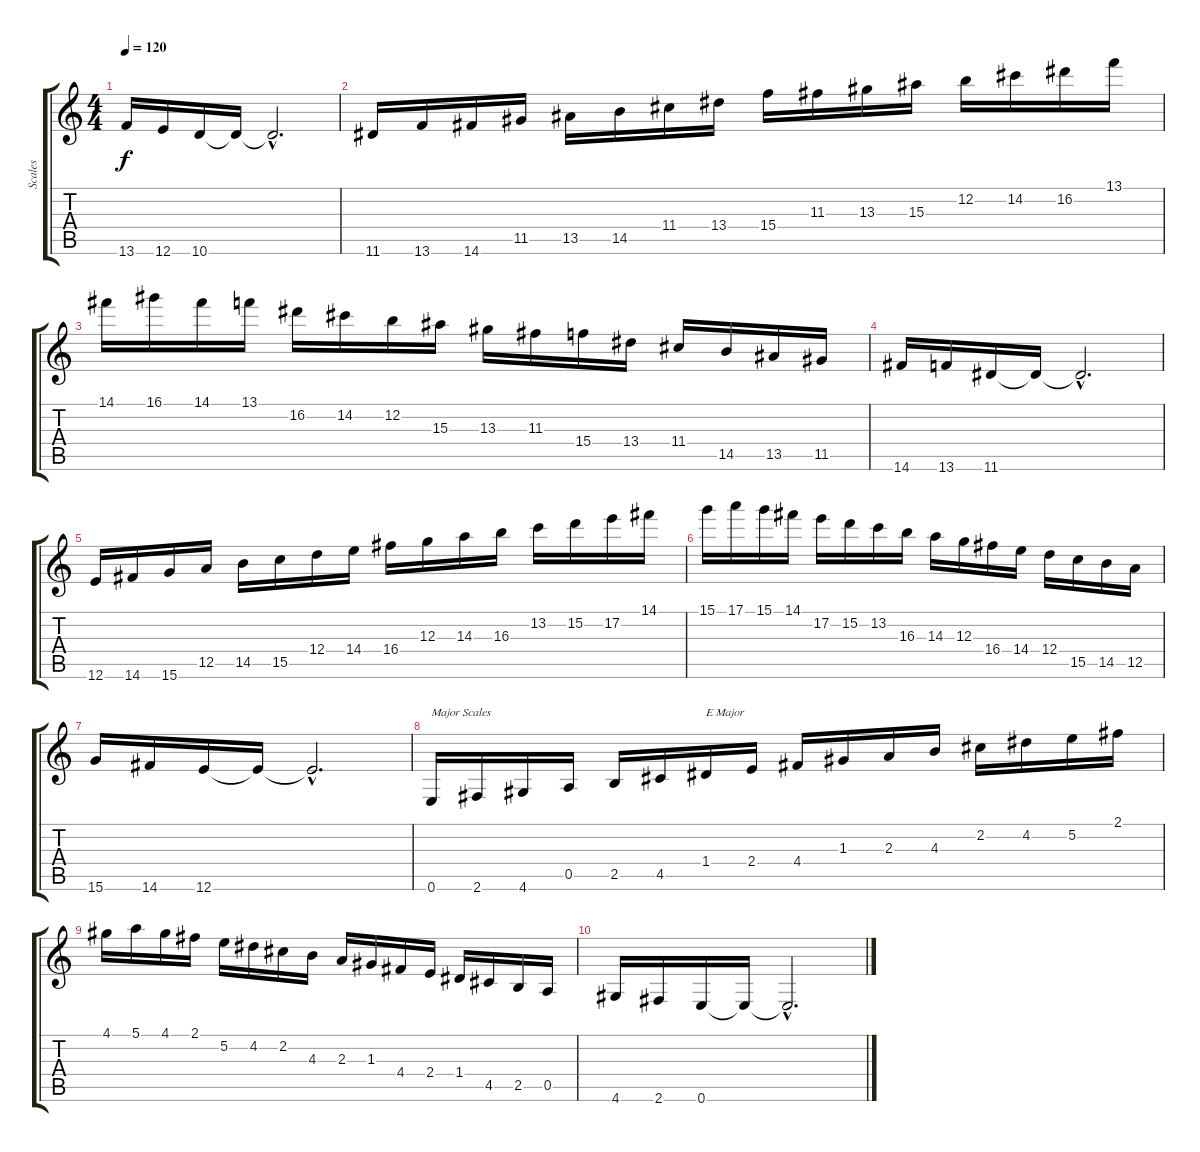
\track ("Scales" "Scales") {instrument overdrivenguitar}
\staff {score tabs}
\tuning (E4 B3 G3 D3 A2 E2) {hide}
\ts (4 4)
\tempo 120
\clef g2
\ks c
13.6.16{dy f} 12.6.16 10.6.16 10.6{t}.16 10.6{hac t}.2{d} |
11.6.16 13.6.16 14.6.16 11.5.16 13.5.16 14.5.16 11.4.16 13.4.16 15.4.16 11.3.16 13.3.16 15.3.16 12.2.16 14.2.16 16.2.16 13.1.16 |
14.1.16 16.1.16 14.1.16 13.1.16 16.2.16 14.2.16 12.2.16 15.3.16 13.3.16 11.3.16 15.4.16 13.4.16 11.4.16 14.5.16 13.5.16 11.5.16 |
14.6.16 13.6.16 11.6.16 11.6{t}.16 11.6{hac t}.2{d} |
12.6.16 14.6.16 15.6.16 12.5.16 14.5.16 15.5.16 12.4.16 14.4.16 16.4.16 12.3.16 14.3.16 16.3.16 13.2.16 15.2.16 17.2.16 14.1.16 |
15.1.16 17.1.16 15.1.16 14.1.16 17.2.16 15.2.16 13.2.16 16.3.16 14.3.16 12.3.16 16.4.16 14.4.16 12.4.16 15.5.16 14.5.16 12.5.16 |
15.6.16 14.6.16 12.6.16 12.6{t}.16 12.6{hac t}.2{d} |
0.6.16{txt "Major Scales"} 2.6.16 4.6.16 0.5.16 2.5.16 4.5.16 1.4.16{txt "E Major"} 2.4.16 4.4.16 1.3.16 2.3.16 4.3.16 2.2.16 4.2.16 5.2.16 2.1.16 |
4.1.16 5.1.16 4.1.16 2.1.16 5.2.16 4.2.16 2.2.16 4.3.16 2.3.16 1.3.16 4.4.16 2.4.16 1.4.16 4.5.16 2.5.16 0.5.16 |
4.6.16 2.6.16 0.6.16 0.6{t}.16 0.6{hac t}.2{d}
